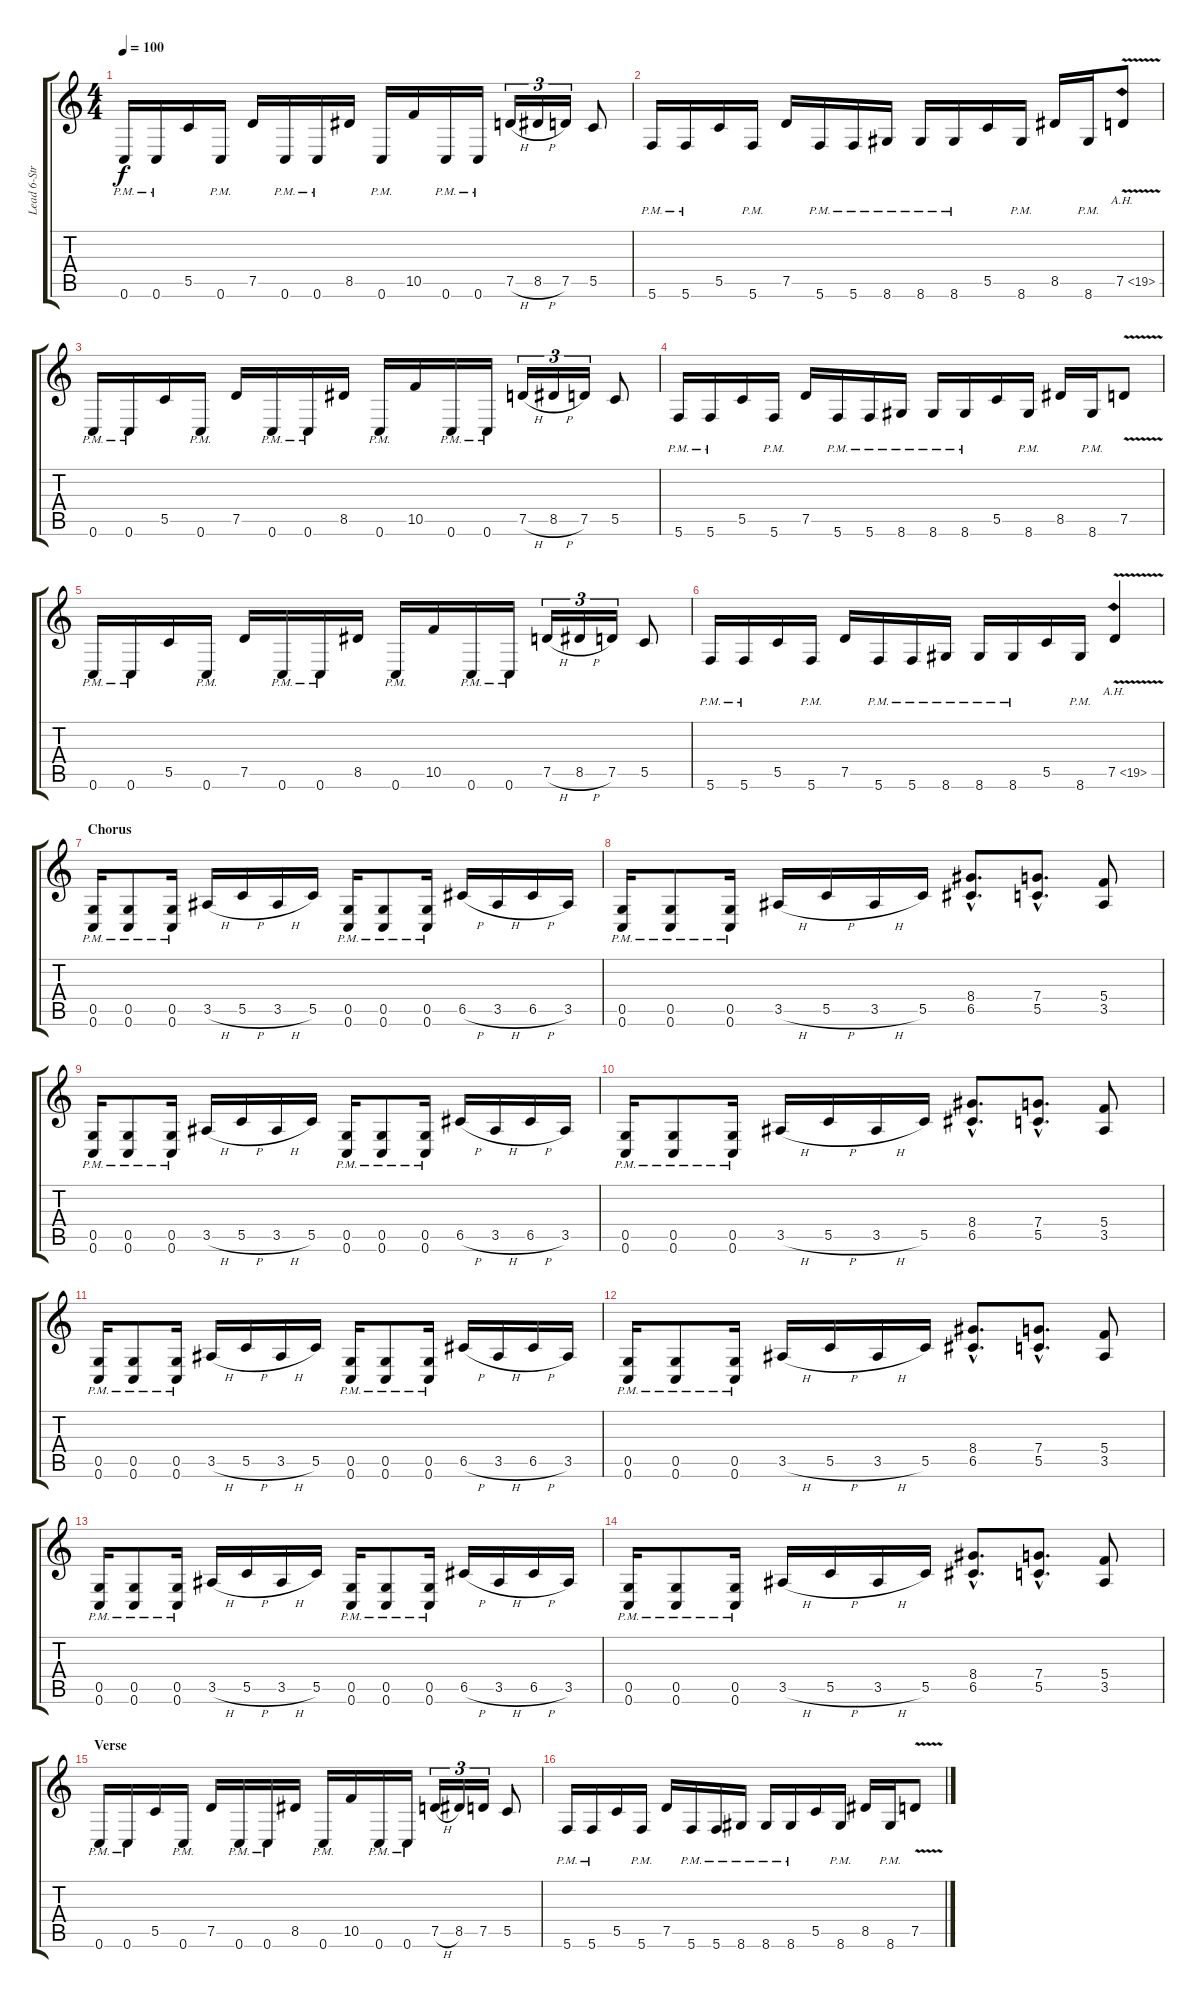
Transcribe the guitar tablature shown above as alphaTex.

\track ("Lead 6-Strings" "Lead 6-Str") {instrument distortionguitar}
\staff {score tabs}
\tuning (D4 A3 F3 C3 G2 C2) {hide}
\ts (4 4)
\tempo 100
\clef g2
\ks c
0.6{pm}.16{dy f} 0.6{pm}.16 5.5.16 0.6{pm}.16 7.5.16 0.6{pm}.16 0.6{pm}.16 8.5.16 0.6{pm}.16 10.5.16 0.6{pm}.16 0.6{pm}.16 7.5{h}.16{tu (3 2)} 8.5{h}.16{tu (3 2)} 7.5.16{tu (3 2)} 5.5.8 |
5.6{pm}.16 5.6{pm}.16 5.5.16 5.6{pm}.16 7.5.16 5.6{pm}.16 5.6{pm}.16 8.6{pm}.16 8.6{pm}.16 8.6{pm}.16 5.5.16 8.6{pm}.16 8.5.16 8.6{pm}.16 7.5{ah 12 v}.8{instrument guitarharmonics} |
0.6{pm}.16{instrument distortionguitar} 0.6{pm}.16 5.5.16 0.6{pm}.16 7.5.16 0.6{pm}.16 0.6{pm}.16 8.5.16 0.6{pm}.16 10.5.16 0.6{pm}.16 0.6{pm}.16 7.5{h}.16{tu (3 2)} 8.5{h}.16{tu (3 2)} 7.5.16{tu (3 2)} 5.5.8 |
5.6{pm}.16 5.6{pm}.16 5.5.16 5.6{pm}.16 7.5.16 5.6{pm}.16 5.6{pm}.16 8.6{pm}.16 8.6{pm}.16 8.6{pm}.16 5.5.16 8.6{pm}.16 8.5.16 8.6{pm}.16 7.5{v}.8 |
0.6{pm}.16 0.6{pm}.16 5.5.16 0.6{pm}.16 7.5.16 0.6{pm}.16 0.6{pm}.16 8.5.16 0.6{pm}.16 10.5.16 0.6{pm}.16 0.6{pm}.16 7.5{h}.16{tu (3 2)} 8.5{h}.16{tu (3 2)} 7.5.16{tu (3 2)} 5.5.8 |
5.6{pm}.16 5.6{pm}.16 5.5.16 5.6{pm}.16 7.5.16 5.6{pm}.16 5.6{pm}.16 8.6{pm}.16 8.6{pm}.16 8.6{pm}.16 5.5.16 8.6{pm}.16 7.5{ah 12 v}.4{instrument guitarharmonics} |
\section ("" "Chorus")
(0.5{pm} 0.6{pm}).16{instrument distortionguitar} (0.5{pm} 0.6{pm}).8 (0.5{pm} 0.6{pm}).16 3.5{h}.16 5.5{h}.16 3.5{h}.16 5.5.16 (0.5{pm} 0.6{pm}).16 (0.5{pm} 0.6{pm}).8 (0.5{pm} 0.6{pm}).16 6.5{h}.16 3.5{h}.16 6.5{h}.16 3.5.16 |
(0.5{pm} 0.6{pm}).16 (0.5{pm} 0.6{pm}).8 (0.5{pm} 0.6{pm}).16 3.5{h}.16 5.5{h}.16 3.5{h}.16 5.5.16 (8.4{hac} 6.5{hac}).8{d} (7.4{hac} 5.5{hac}).8{d} (5.4 3.5).8 |
(0.5{pm} 0.6{pm}).16 (0.5{pm} 0.6{pm}).8 (0.5{pm} 0.6{pm}).16 3.5{h}.16 5.5{h}.16 3.5{h}.16 5.5.16 (0.5{pm} 0.6{pm}).16 (0.5{pm} 0.6{pm}).8 (0.5{pm} 0.6{pm}).16 6.5{h}.16 3.5{h}.16 6.5{h}.16 3.5.16 |
(0.5{pm} 0.6{pm}).16 (0.5{pm} 0.6{pm}).8 (0.5{pm} 0.6{pm}).16 3.5{h}.16 5.5{h}.16 3.5{h}.16 5.5.16 (8.4{hac} 6.5{hac}).8{d} (7.4{hac} 5.5{hac}).8{d} (5.4 3.5).8 |
(0.5{pm} 0.6{pm}).16 (0.5{pm} 0.6{pm}).8 (0.5{pm} 0.6{pm}).16 3.5{h}.16 5.5{h}.16 3.5{h}.16 5.5.16 (0.5{pm} 0.6{pm}).16 (0.5{pm} 0.6{pm}).8 (0.5{pm} 0.6{pm}).16 6.5{h}.16 3.5{h}.16 6.5{h}.16 3.5.16 |
(0.5{pm} 0.6{pm}).16 (0.5{pm} 0.6{pm}).8 (0.5{pm} 0.6{pm}).16 3.5{h}.16 5.5{h}.16 3.5{h}.16 5.5.16 (8.4{hac} 6.5{hac}).8{d} (7.4{hac} 5.5{hac}).8{d} (5.4 3.5).8 |
(0.5{pm} 0.6{pm}).16 (0.5{pm} 0.6{pm}).8 (0.5{pm} 0.6{pm}).16 3.5{h}.16 5.5{h}.16 3.5{h}.16 5.5.16 (0.5{pm} 0.6{pm}).16 (0.5{pm} 0.6{pm}).8 (0.5{pm} 0.6{pm}).16 6.5{h}.16 3.5{h}.16 6.5{h}.16 3.5.16 |
(0.5{pm} 0.6{pm}).16 (0.5{pm} 0.6{pm}).8 (0.5{pm} 0.6{pm}).16 3.5{h}.16 5.5{h}.16 3.5{h}.16 5.5.16 (8.4{hac} 6.5{hac}).8{d} (7.4{hac} 5.5{hac}).8{d} (5.4 3.5).8 |
\section ("" "Verse")
0.6{pm}.16 0.6{pm}.16 5.5.16 0.6{pm}.16 7.5.16 0.6{pm}.16 0.6{pm}.16 8.5.16 0.6{pm}.16 10.5.16 0.6{pm}.16 0.6{pm}.16 7.5{h}.16{tu (3 2)} 8.5.16{tu (3 2)} 7.5.16{tu (3 2)} 5.5.8 |
5.6{pm}.16 5.6{pm}.16 5.5.16 5.6{pm}.16 7.5.16 5.6{pm}.16 5.6{pm}.16 8.6{pm}.16 8.6{pm}.16 8.6{pm}.16 5.5.16 8.6{pm}.16 8.5.16 8.6{pm}.16 7.5{v}.8
